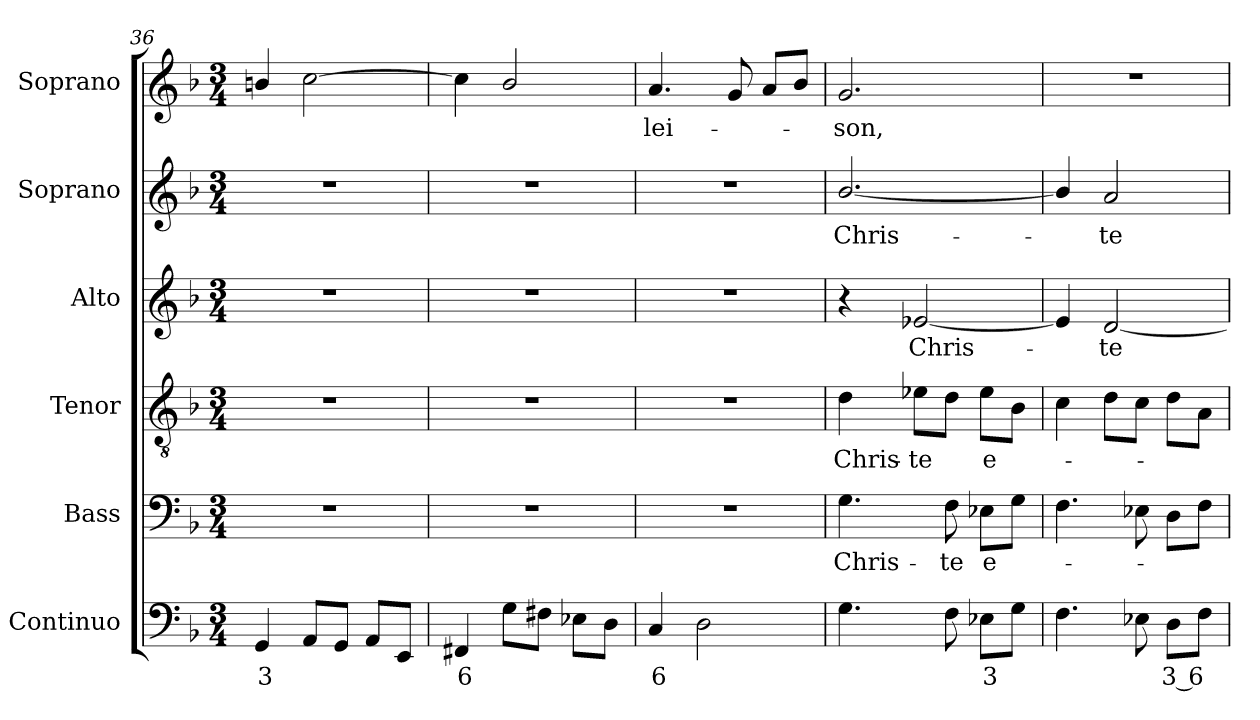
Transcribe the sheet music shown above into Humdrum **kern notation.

**kern	**text	**kern	**text	**kern	**text	**kern	**text	**kern	**text	**kern	**text
*part6	*part6	*part5	*part5	*part4	*part4	*part3	*part3	*part2	*part2	*part1	*part1
*staff6	*staff6	*staff5	*staff5	*staff4	*staff4	*staff3	*staff3	*staff2	*staff2	*staff1	*staff1
*I"Continuo	*	*I"Bass	*	*I"Tenor	*	*I"Alto	*	*I"Soprano	*	*I"Soprano	*
*I'Cont.	*	*I'B.	*	*I'T.	*	*I'A.	*	*I'S.	*	*I'S.	*
*clefF4	*	*clefF4	*	*clefGv2	*	*clefG2	*	*clefG2	*	*clefG2	*
*	*	*	*	*ITrd7c12	*	*	*	*	*	*	*
*k[b-]	*	*k[b-]	*	*k[b-]	*	*k[b-]	*	*k[b-]	*	*k[b-]	*
*F:	*	*F:	*	*F:	*	*F:	*	*F:	*	*F:	*
*M3/4	*	*M3/4	*	*M3/4	*	*M3/4	*	*M3/4	*	*M3/4	*
=36	=36	=36	=36	=36	=36	=36	=36	=36	=36	=36	=36
!	!LO:LY:b:color=#000000	!LO:N:vis=1	!	!LO:N:vis=1	!	!LO:N:vis=1	!	!LO:N:vis=1	!	!	!
4GGi/	3	2.r	.	2.r	.	2.r	.	2.r	.	4bni/	.
8AAi/L	.	.	.	.	.	.	.	.	.	[2cci\	.
8GGi/J	.	.	.	.	.	.	.	.	.	.	.
8AAi/L	.	.	.	.	.	.	.	.	.	.	.
8EEi/J	.	.	.	.	.	.	.	.	.	.	.
=37	=37	=37	=37	=37	=37	=37	=37	=37	=37	=37	=37
!	!LO:LY:b:color=#000000	!LO:N:vis=1	!	!LO:N:vis=1	!	!LO:N:vis=1	!	!LO:N:vis=1	!	!	!
4FF#Xi/	6	2.r	.	2.r	.	2.r	.	2.r	.	4cci\]	.
8Gi\L	.	.	.	.	.	.	.	.	.	2b-i/	.
8F#i\J	.	.	.	.	.	.	.	.	.	.	.
8E-Xi\L	.	.	.	.	.	.	.	.	.	.	.
8Di\J	.	.	.	.	.	.	.	.	.	.	.
=38	=38	=38	=38	=38	=38	=38	=38	=38	=38	=38	=38
!	!LO:LY:b:color=#000000	!LO:N:vis=1	!	!LO:N:vis=1	!	!LO:N:vis=1	!	!LO:N:vis=1	!	!	!
!	!	!	!	!	!	!	!	!	!	!	!LO:LY:b:color=#000000
4Ci/	6	2.r	.	2.r	.	2.r	.	2.r	.	4.ai/	-lei-
2Di\	.	.	.	.	.	.	.	.	.	.	.
.	.	.	.	.	.	.	.	.	.	8gi/	.
.	.	.	.	.	.	.	.	.	.	8ai/L	.
.	.	.	.	.	.	.	.	.	.	8b-i/J	.
!!LO:LB:g=z
=39	=39	=39	=39	=39	=39	=39	=39	=39	=39	=39	=39
!	!	!	!LO:LY:b:color=#000000	!	!	!	!	!	!	!	!
!	!	!	!	!	!LO:LY:b:color=#000000	!	!	!	!	!	!
!	!	!	!	!	!	!	!	!	!LO:LY:b:color=#000000	!	!
!	!	!	!	!	!	!	!	!	!	!	!LO:LY:b:color=#000000
4.Gi\	.	4.Gi\	Chris-	4Di\	Chris-	4r	.	[2.b-i/	Chris-	2.gi/	-son,
!	!	!	!	!	!LO:LY:b:color=#000000	!	!	!	!	!	!
!	!	!	!	!	!	!	!LO:LY:b:color=#000000	!	!	!	!
.	.	.	.	8E-Xi\L	-te	[2e-Xi/	Chris-	.	.	.	.
!	!	!	!LO:LY:b:color=#000000	!	!	!	!	!	!	!	!
8Fi\	.	8Fi\	-te	8Di\J	.	.	.	.	.	.	.
!	!LO:LY:b:color=#000000	!	!	!	!	!	!	!	!	!	!
!	!	!	!LO:LY:b:color=#000000	!	!	!	!	!	!	!	!
!	!	!	!	!	!LO:LY:b:color=#000000	!	!	!	!	!	!
8E-Xi\L	3	8E-Xi\L	e-	8E-i\L	e-	.	.	.	.	.	.
8Gi\J	.	8Gi\J	.	8BB-i\J	.	.	.	.	.	.	.
=40	=40	=40	=40	=40	=40	=40	=40	=40	=40	=40	=40
!	!	!	!	!	!	!	!	!	!	!LO:N:vis=1	!
4.Fi\	.	4.Fi\	.	4Ci\	.	4e-i/]	.	4b-i/]	.	2.r	.
!	!	!	!	!	!	!	!LO:LY:b:color=#000000	!	!	!	!
!	!	!	!	!	!	!	!	!	!LO:LY:b:color=#000000	!	!
.	.	.	.	8Di\L	.	[2di/	-te	2ai/	-te	.	.
8E-Xi\	.	8E-Xi\	.	8Ci\J	.	.	.	.	.	.	.
!	!LO:LY:b:color=#000000	!	!	!	!	!	!	!	!	!	!
8Di\L	3 6	8Di\L	.	8Di\L	.	.	.	.	.	.	.
8Fi\J	.	8Fi\J	.	8AAi\J	.	.	.	.	.	.	.
=	=	=	=	=	=	=	=	=	=	=	=
*-	*-	*-	*-	*-	*-	*-	*-	*-	*-	*-	*-
